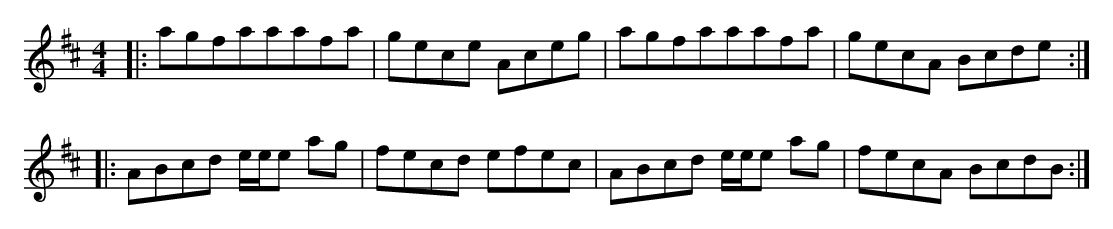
X:1
M:4/4
K:D
|:agfaaafa|gece Aceg|agfaaafa|gecA Bcde:|
|:ABcd e/e/e ag|fecd efec|ABcd e/e/e ag|fecA BcdB:|
